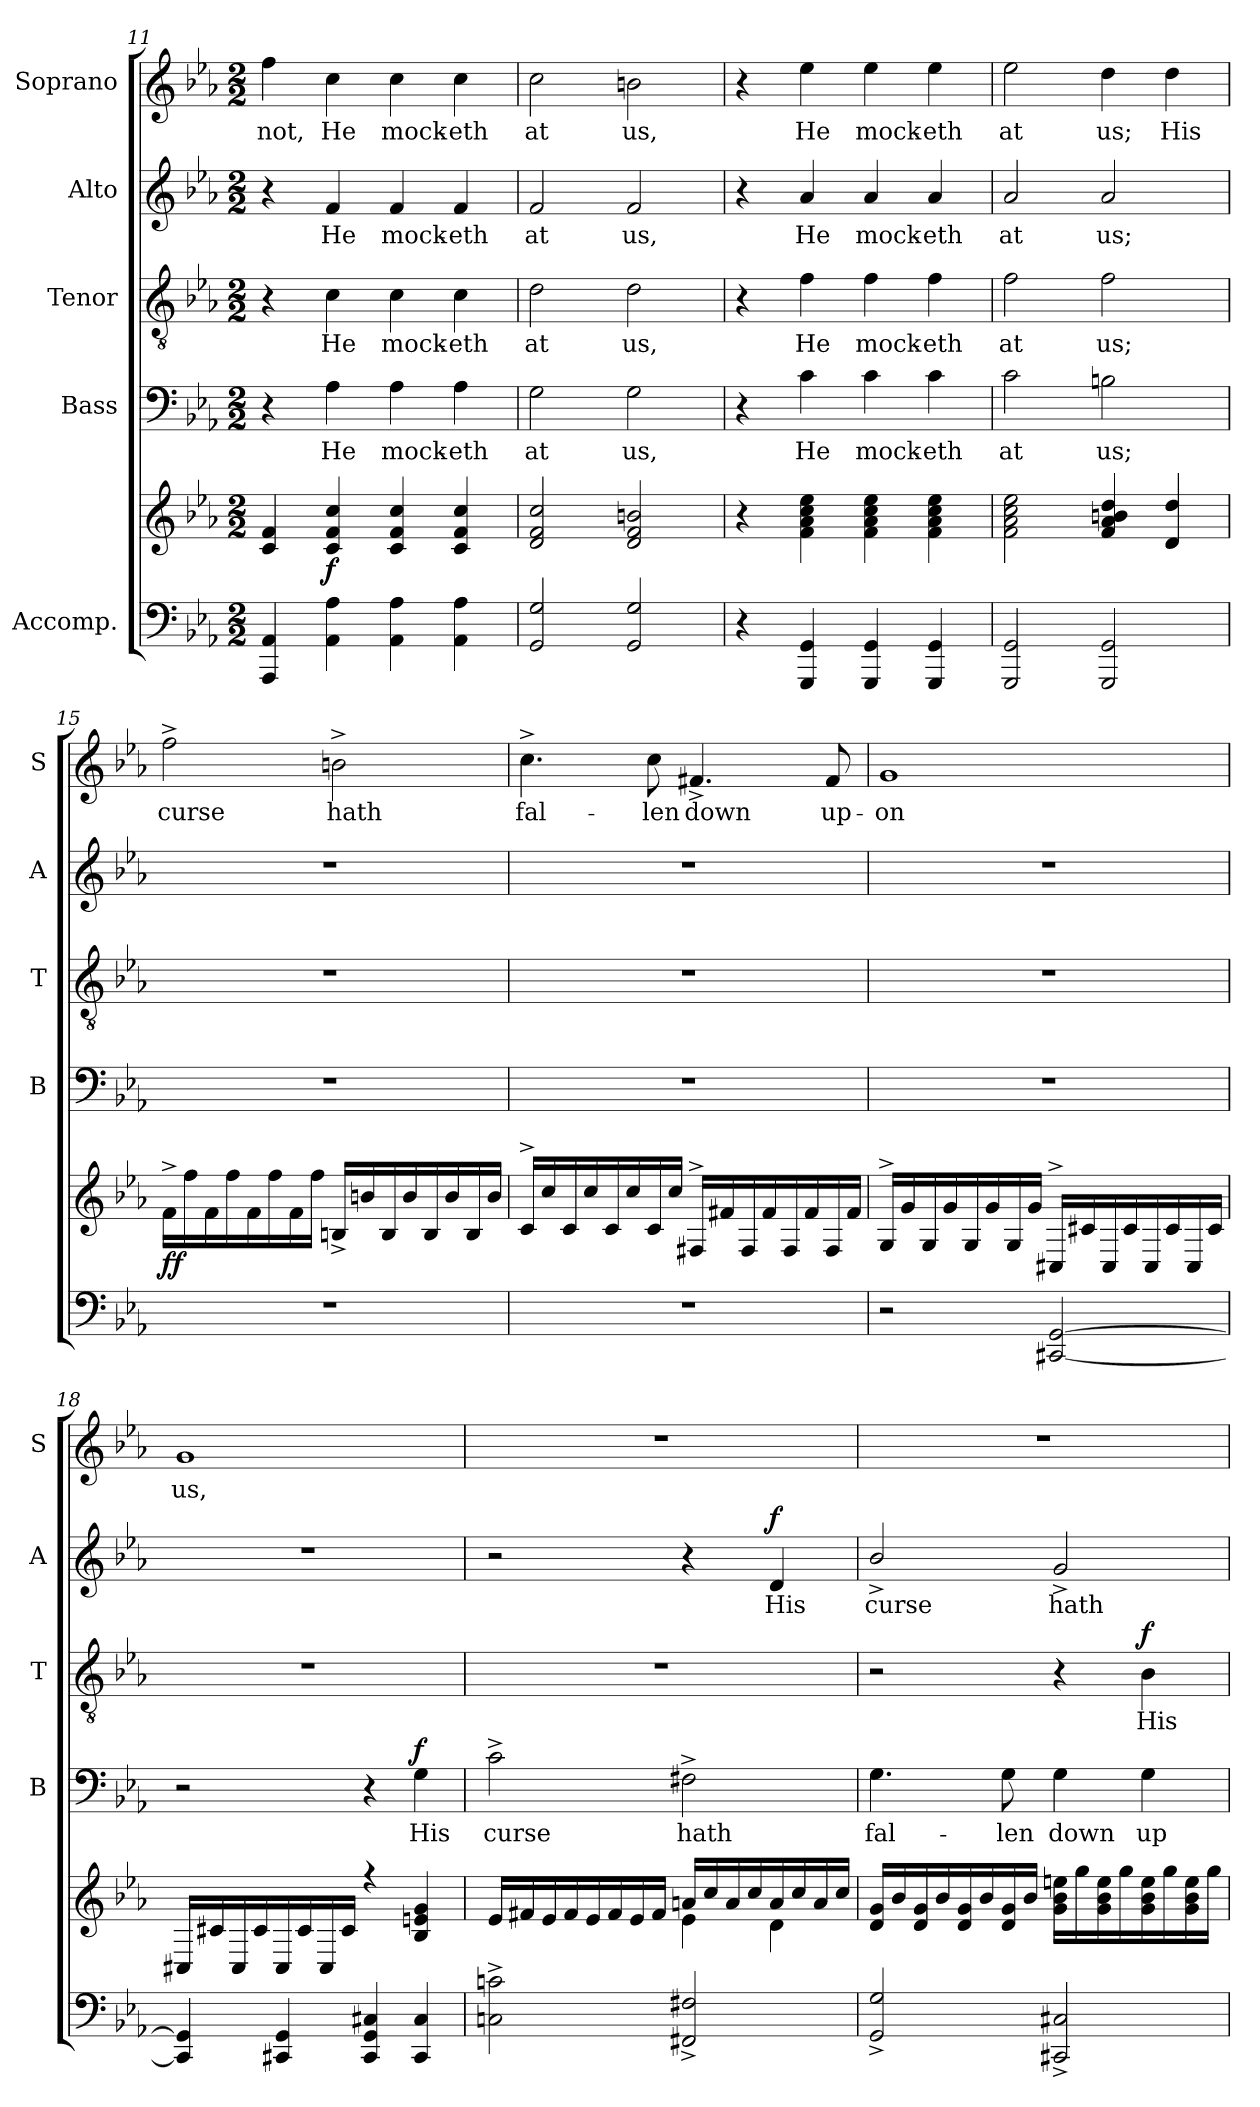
**kern	**kern	**dynam	**kern	**text	**dynam	**kern	**text	**dynam	**kern	**text	**dynam	**kern	**text
*part5	*part5	*part5	*part4	*part4	*part4	*part3	*part3	*part3	*part2	*part2	*part2	*part1	*part1
*staff6	*staff5	*staff5/6	*staff4	*staff4	*staff4	*staff3	*staff3	*staff3	*staff2	*staff2	*staff2	*staff1	*staff1
*I"Accomp.	*	*	*I"Bass	*	*	*I"Tenor	*	*	*I"Alto	*	*	*I"Soprano	*
*	*	*	*I'B	*	*	*I'T	*	*	*I'A	*	*	*I'S	*
*clefF4	*clefG2	*	*clefF4	*	*	*clefGv2	*	*	*clefG2	*	*	*clefG2	*
*k[b-e-a-]	*k[b-e-a-]	*	*k[b-e-a-]	*	*	*k[b-e-a-]	*	*	*k[b-e-a-]	*	*	*k[b-e-a-]	*
*E-:	*E-:	*	*E-:	*	*	*E-:	*	*	*E-:	*	*	*E-:	*
*M2/2	*M2/2	*	*M2/2	*	*	*M2/2	*	*	*M2/2	*	*	*M2/2	*
=11	=11	=11	=11	=11	=11	=11	=11	=11	=11	=11	=11	=11	=11
!	!	!	!	!	!	!	!	!	!	!	!	!	!LO:LY:b
4AAA-/ 4AA-/	4c/ 4f/	.	4r	.	.	4r	.	.	4r	.	.	4ff\	not,
!	!	!LO:DY:b	!	!LO:LY:b	!	!	!LO:LY:b	!	!	!LO:LY:b	!	!	!LO:LY:b
4AA-\ 4A-\	4c/ 4f/ 4cc/	f	4A-\	He	.	4c\	He	.	4f/	He	.	4cc\	He
!	!	!	!	!LO:LY:b	!	!	!LO:LY:b	!	!	!LO:LY:b	!	!	!LO:LY:b
4AA-\ 4A-\	4c/ 4f/ 4cc/	.	4A-\	mock-	.	4c\	mock-	.	4f/	mock-	.	4cc\	mock-
!	!	!	!	!LO:LY:b	!	!	!LO:LY:b	!	!	!LO:LY:b	!	!	!LO:LY:b
4AA-\ 4A-\	4c/ 4f/ 4cc/	.	4A-\	-eth	.	4c\	-eth	.	4f/	-eth	.	4cc\	-eth
=12	=12	=12	=12	=12	=12	=12	=12	=12	=12	=12	=12	=12	=12
!	!	!	!	!LO:LY:b	!	!	!LO:LY:b	!	!	!LO:LY:b	!	!	!LO:LY:b
2GG/ 2G/	2d/ 2f/ 2cc/	.	2G\	at	.	2d\	at	.	2f/	at	.	2cc\	at
!	!	!	!	!LO:LY:b	!	!	!LO:LY:b	!	!	!LO:LY:b	!	!	!LO:LY:b
2GG/ 2G/	2d/ 2f/ 2bn/	.	2G\	us,	.	2d\	us,	.	2f/	us,	.	2bn\	us,
=13	=13	=13	=13	=13	=13	=13	=13	=13	=13	=13	=13	=13	=13
4r	4r	.	4r	.	.	4r	.	.	4r	.	.	4r	.
!	!	!	!	!LO:LY:b	!	!	!LO:LY:b	!	!	!LO:LY:b	!	!	!LO:LY:b
4GGG/ 4GG/	4f\ 4a-\ 4cc\ 4ee-\	.	4c\	He	.	4f\	He	.	4a-/	He	.	4ee-\	He
!	!	!	!	!LO:LY:b	!	!	!LO:LY:b	!	!	!LO:LY:b	!	!	!LO:LY:b
4GGG/ 4GG/	4f\ 4a-\ 4cc\ 4ee-\	.	4c\	mock-	.	4f\	mock-	.	4a-/	mock-	.	4ee-\	mock-
!	!	!	!	!LO:LY:b	!	!	!LO:LY:b	!	!	!LO:LY:b	!	!	!LO:LY:b
4GGG/ 4GG/	4f\ 4a-\ 4cc\ 4ee-\	.	4c\	-eth	.	4f\	-eth	.	4a-/	-eth	.	4ee-\	-eth
=14	=14	=14	=14	=14	=14	=14	=14	=14	=14	=14	=14	=14	=14
!	!	!	!	!LO:LY:b	!	!	!LO:LY:b	!	!	!LO:LY:b	!	!	!LO:LY:b
2GGG/ 2GG/	2f\ 2a-\ 2cc\ 2ee-\	.	2c\	at	.	2f\	at	.	2a-/	at	.	2ee-\	at
!	!	!	!	!LO:LY:b	!	!	!LO:LY:b	!	!	!LO:LY:b	!	!	!LO:LY:b
2GGG/ 2GG/	4f/ 4a-/ 4bn/ 4dd/	.	2Bn\	us;	.	2f\	us;	.	2a-/	us;	.	4dd\	us;
!	!	!	!	!	!	!	!	!	!	!	!	!	!LO:LY:b
.	4d/ 4dd/	.	.	.	.	.	.	.	.	.	.	4dd\	His
=15	=15	=15	=15	=15	=15	=15	=15	=15	=15	=15	=15	=15	=15
!	!	!LO:DY:b	!	!	!	!	!	!	!	!	!	!	!LO:LY:b
1r	16f^>\LL	ff	1r	.	.	1r	.	.	1r	.	.	2ff^>\	curse
.	16ff\	.	.	.	.	.	.	.	.	.	.	.	.
.	16f\	.	.	.	.	.	.	.	.	.	.	.	.
.	16ff\	.	.	.	.	.	.	.	.	.	.	.	.
.	16f\	.	.	.	.	.	.	.	.	.	.	.	.
.	16ff\	.	.	.	.	.	.	.	.	.	.	.	.
.	16f\	.	.	.	.	.	.	.	.	.	.	.	.
.	16ff\JJ	.	.	.	.	.	.	.	.	.	.	.	.
!	!	!	!	!	!	!	!	!	!	!	!	!	!LO:LY:b
.	16Bn^</LL	.	.	.	.	.	.	.	.	.	.	2bn^>\	hath
.	16bn/	.	.	.	.	.	.	.	.	.	.	.	.
.	16B/	.	.	.	.	.	.	.	.	.	.	.	.
.	16b/	.	.	.	.	.	.	.	.	.	.	.	.
.	16B/	.	.	.	.	.	.	.	.	.	.	.	.
.	16b/	.	.	.	.	.	.	.	.	.	.	.	.
.	16B/	.	.	.	.	.	.	.	.	.	.	.	.
.	16b/JJ	.	.	.	.	.	.	.	.	.	.	.	.
!!LO:PB:g=z
=16	=16	=16	=16	=16	=16	=16	=16	=16	=16	=16	=16	=16	=16
*	*^	*	*	*	*	*	*	*	*	*	*	*	*
!	!	!	!	!	!	!	!	!	!	!	!	!	!	!LO:LY:b
1r	16c^</LL	1ryy	.	1r	.	.	1r	.	.	1r	.	.	4.cc^>\	fal-
.	16cc/	.	.	.	.	.	.	.	.	.	.	.	.	.
.	16c/	.	.	.	.	.	.	.	.	.	.	.	.	.
.	16cc/	.	.	.	.	.	.	.	.	.	.	.	.	.
.	16c/	.	.	.	.	.	.	.	.	.	.	.	.	.
.	16cc/	.	.	.	.	.	.	.	.	.	.	.	.	.
!	!	!	!	!	!	!	!	!	!	!	!	!	!	!LO:LY:b
.	16c/	.	.	.	.	.	.	.	.	.	.	.	8cc\	-len
.	16cc/JJ	.	.	.	.	.	.	.	.	.	.	.	.	.
!	!	!	!	!	!	!	!	!	!	!	!	!	!	!LO:LY:b
.	16F#X^</LL	.	.	.	.	.	.	.	.	.	.	.	4.f#X^</	down
.	16f#X/	.	.	.	.	.	.	.	.	.	.	.	.	.
.	16F#/	.	.	.	.	.	.	.	.	.	.	.	.	.
.	16f#/	.	.	.	.	.	.	.	.	.	.	.	.	.
.	16F#/	.	.	.	.	.	.	.	.	.	.	.	.	.
.	16f#/	.	.	.	.	.	.	.	.	.	.	.	.	.
!	!	!	!	!	!	!	!	!	!	!	!	!	!	!LO:LY:b
.	16F#/	.	.	.	.	.	.	.	.	.	.	.	8f#/	up-
.	16f#/JJ	.	.	.	.	.	.	.	.	.	.	.	.	.
=17	=17	=17	=17	=17	=17	=17	=17	=17	=17	=17	=17	=17	=17	=17
!	!	!	!	!	!	!	!	!	!	!	!	!	!	!LO:LY:b
2r	16G^</LL	1ryy	.	1r	.	.	1r	.	.	1r	.	.	1g	-on
.	16g/	.	.	.	.	.	.	.	.	.	.	.	.	.
.	16G/	.	.	.	.	.	.	.	.	.	.	.	.	.
.	16g/	.	.	.	.	.	.	.	.	.	.	.	.	.
.	16G/	.	.	.	.	.	.	.	.	.	.	.	.	.
.	16g/	.	.	.	.	.	.	.	.	.	.	.	.	.
.	16G/	.	.	.	.	.	.	.	.	.	.	.	.	.
.	16g/JJ	.	.	.	.	.	.	.	.	.	.	.	.	.
[2CC#X/ [2GG/	16C#X^</LL	.	.	.	.	.	.	.	.	.	.	.	.	.
.	16c#X/	.	.	.	.	.	.	.	.	.	.	.	.	.
.	16C#/	.	.	.	.	.	.	.	.	.	.	.	.	.
.	16c#/	.	.	.	.	.	.	.	.	.	.	.	.	.
.	16C#/	.	.	.	.	.	.	.	.	.	.	.	.	.
.	16c#/	.	.	.	.	.	.	.	.	.	.	.	.	.
.	16C#/	.	.	.	.	.	.	.	.	.	.	.	.	.
.	16c#/JJ	.	.	.	.	.	.	.	.	.	.	.	.	.
=18	=18	=18	=18	=18	=18	=18	=18	=18	=18	=18	=18	=18	=18	=18
!	!	!	!	!	!	!	!	!	!	!	!	!	!	!LO:LY:b
4CC#/] 4GG/]	16C#X/LL	1ryy	.	2r	.	.	1r	.	.	1r	.	.	1g	us,
.	16c#X/	.	.	.	.	.	.	.	.	.	.	.	.	.
.	16C#/	.	.	.	.	.	.	.	.	.	.	.	.	.
.	16c#/	.	.	.	.	.	.	.	.	.	.	.	.	.
4CC#/ 4GG/	16C#/	.	.	.	.	.	.	.	.	.	.	.	.	.
.	16c#/	.	.	.	.	.	.	.	.	.	.	.	.	.
.	16C#/	.	.	.	.	.	.	.	.	.	.	.	.	.
.	16c#/JJ	.	.	.	.	.	.	.	.	.	.	.	.	.
4CC#/ 4GG/ 4C#X/	4r	.	.	4r	.	.	.	.	.	.	.	.	.	.
!	!	!	!	!	!LO:LY:b	!LO:DY:b	!	!	!	!	!	!	!	!
4CC#/ 4C#/	4B-/ 4en/ 4g/	.	.	4G\	His	f	.	.	.	.	.	.	.	.
=19	=19	=19	=19	=19	=19	=19	=19	=19	=19	=19	=19	=19	=19	=19
!	!	!	!	!	!LO:LY:b	!	!	!	!	!	!	!	!	!
2Cni\^> 2cni\^>	16e-i/LL	2ryy	.	2c^>\	curse	.	1r	.	.	2r	.	.	1r	.
.	16f#X/	.	.	.	.	.	.	.	.	.	.	.	.	.
.	16e-/	.	.	.	.	.	.	.	.	.	.	.	.	.
.	16f#/	.	.	.	.	.	.	.	.	.	.	.	.	.
.	16e-/	.	.	.	.	.	.	.	.	.	.	.	.	.
.	16f#/	.	.	.	.	.	.	.	.	.	.	.	.	.
.	16e-/	.	.	.	.	.	.	.	.	.	.	.	.	.
.	16f#/JJ	.	.	.	.	.	.	.	.	.	.	.	.	.
!	!	!	!	!	!LO:LY:b	!	!	!	!	!	!	!	!	!
2FF#X/^< 2F#X/^<	16an/LL	4e-\	.	2F#X^>\	hath	.	.	.	.	4r	.	.	.	.
.	16cc/	.	.	.	.	.	.	.	.	.	.	.	.	.
.	16a/	.	.	.	.	.	.	.	.	.	.	.	.	.
.	16cc/	.	.	.	.	.	.	.	.	.	.	.	.	.
!	!	!	!	!	!	!	!	!	!	!	!LO:LY:b	!LO:DY:b	!	!
.	16a/	4d\	.	.	.	.	.	.	.	4d/	His	f	.	.
.	16cc/	.	.	.	.	.	.	.	.	.	.	.	.	.
.	16a/	.	.	.	.	.	.	.	.	.	.	.	.	.
.	16cc/JJ	.	.	.	.	.	.	.	.	.	.	.	.	.
*	*v	*v	*	*	*	*	*	*	*	*	*	*	*	*
!!LO:LB:g=z
=20	=20	=20	=20	=20	=20	=20	=20	=20	=20	=20	=20	=20	=20
!	!	!	!	!LO:LY:b	!	!	!	!	!	!LO:LY:b	!	!	!
2GG/^< 2G/^<	16d/ 16g/LL	.	4.G\	fal-	.	2r	.	.	2b-^>/	curse	.	1r	.
.	16b-/	.	.	.	.	.	.	.	.	.	.	.	.
.	16d/ 16g/	.	.	.	.	.	.	.	.	.	.	.	.
.	16b-/	.	.	.	.	.	.	.	.	.	.	.	.
.	16d/ 16g/	.	.	.	.	.	.	.	.	.	.	.	.
.	16b-/	.	.	.	.	.	.	.	.	.	.	.	.
!	!	!	!	!LO:LY:b	!	!	!	!	!	!	!	!	!
.	16d/ 16g/	.	8G\	-len	.	.	.	.	.	.	.	.	.
.	16b-/JJ	.	.	.	.	.	.	.	.	.	.	.	.
!	!	!	!	!LO:LY:b	!	!	!	!	!	!LO:LY:b	!	!	!
2CC#X/^< 2C#X/^<	16g\ 16b-\ 16een\LL	.	4G\	down	.	4r	.	.	2g^</	hath	.	.	.
.	16gg\	.	.	.	.	.	.	.	.	.	.	.	.
.	16g\ 16b-\ 16ee\	.	.	.	.	.	.	.	.	.	.	.	.
.	16gg\	.	.	.	.	.	.	.	.	.	.	.	.
!	!	!	!	!LO:LY:b	!	!	!LO:LY:b	!LO:DY:b	!	!	!	!	!
.	16g\ 16b-\ 16ee\	.	4G\	up-	.	4B-\	His	f	.	.	.	.	.
.	16gg\	.	.	.	.	.	.	.	.	.	.	.	.
.	16g\ 16b-\ 16ee\	.	.	.	.	.	.	.	.	.	.	.	.
.	16gg\JJ	.	.	.	.	.	.	.	.	.	.	.	.
=	=	=	=	=	=	=	=	=	=	=	=	=	=
*-	*-	*-	*-	*-	*-	*-	*-	*-	*-	*-	*-	*-	*-
